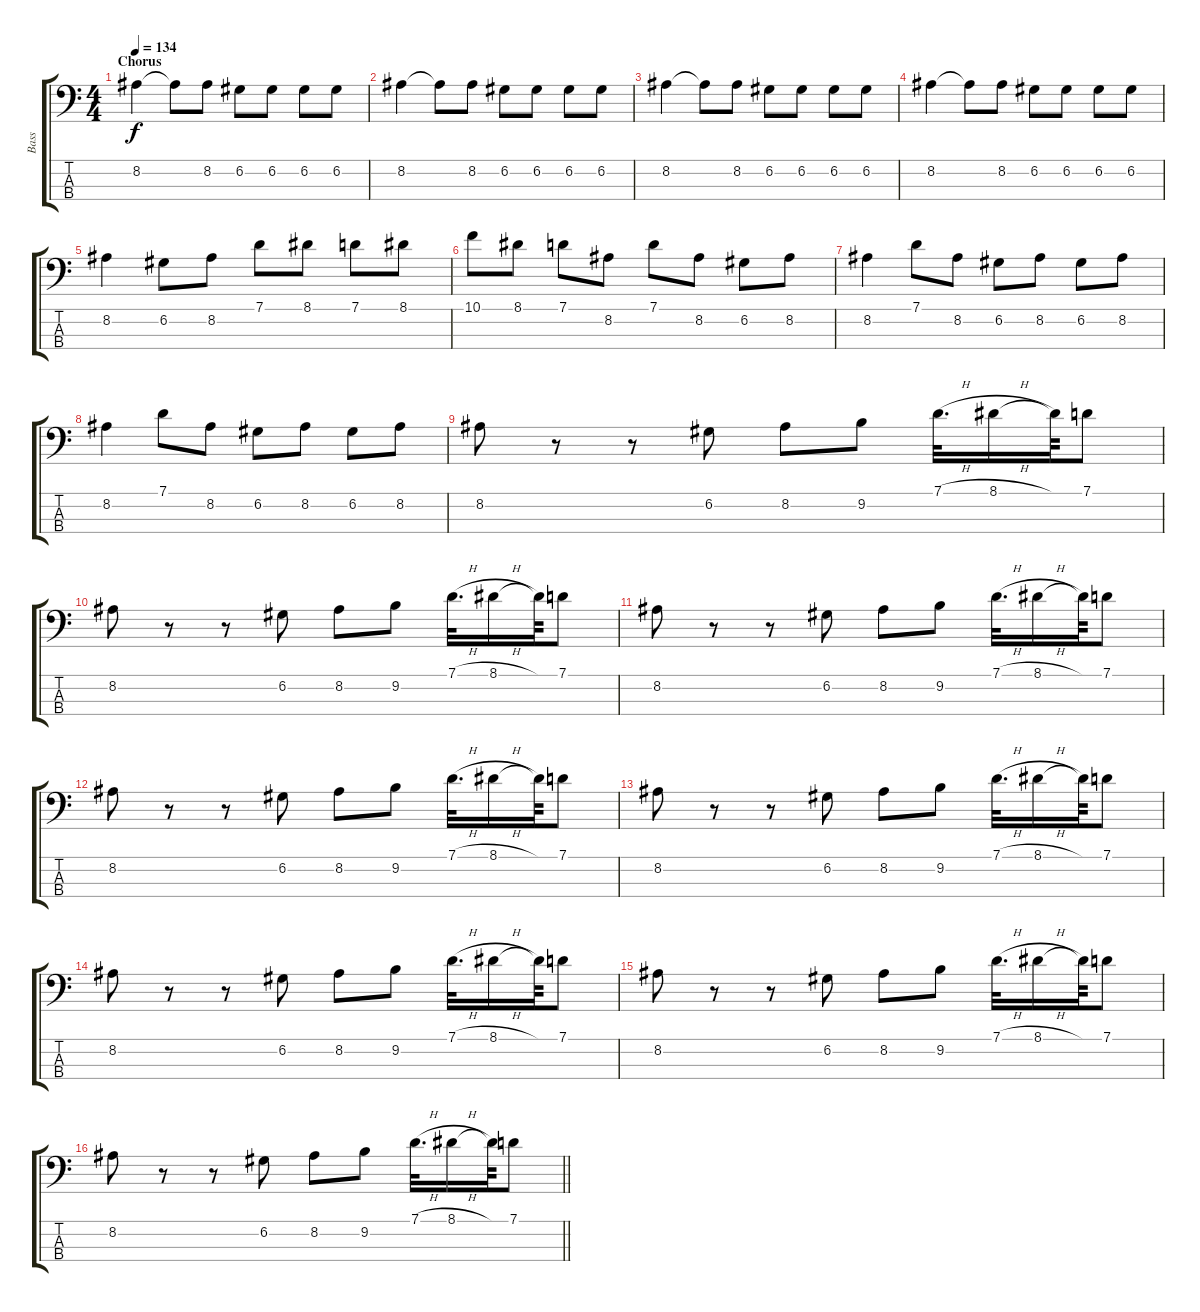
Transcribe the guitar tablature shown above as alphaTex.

\track ("Bass" "Bass") {instrument electricbasspick}
\staff {score tabs}
\tuning (G2 D2 A1 E1) {hide}
\ts (4 4)
\section ("" "Chorus")
\tempo 134
\clef f4
\ks c
8.2.4{dy f} 8.2{t}.8 8.2.8 6.2.8 6.2.8 6.2.8 6.2.8 |
8.2.4 8.2{t}.8 8.2.8 6.2.8 6.2.8 6.2.8 6.2.8 |
8.2.4 8.2{t}.8 8.2.8 6.2.8 6.2.8 6.2.8 6.2.8 |
8.2.4 8.2{t}.8 8.2.8 6.2.8 6.2.8 6.2.8 6.2.8 |
8.2.4 6.2.8 8.2.8 7.1.8 8.1.8 7.1.8 8.1.8 |
10.1.8 8.1.8 7.1.8 8.2.8 7.1.8 8.2.8 6.2.8 8.2.8 |
8.2.4 7.1.8 8.2.8 6.2.8 8.2.8 6.2.8 8.2.8 |
8.2.4 7.1.8 8.2.8 6.2.8 8.2.8 6.2.8 8.2.8 |
8.2.8 r.8 r.8 6.2.8 8.2.8 9.2.8 7.1{h}.32{d} 8.1{h}.16 8.1{t}.64 7.1.8 |
8.2.8 r.8 r.8 6.2.8 8.2.8 9.2.8 7.1{h}.32{d} 8.1{h}.16 8.1{t}.64 7.1.8 |
8.2.8 r.8 r.8 6.2.8 8.2.8 9.2.8 7.1{h}.32{d} 8.1{h}.16 8.1{t}.64 7.1.8 |
8.2.8 r.8 r.8 6.2.8 8.2.8 9.2.8 7.1{h}.32{d} 8.1{h}.16 8.1{t}.64 7.1.8 |
8.2.8 r.8 r.8 6.2.8 8.2.8 9.2.8 7.1{h}.32{d} 8.1{h}.16 8.1{t}.64 7.1.8 |
8.2.8 r.8 r.8 6.2.8 8.2.8 9.2.8 7.1{h}.32{d} 8.1{h}.16 8.1{t}.64 7.1.8 |
8.2.8 r.8 r.8 6.2.8 8.2.8 9.2.8 7.1{h}.32{d} 8.1{h}.16 8.1{t}.64 7.1.8 |
\barLineRight lightlight
8.2.8 r.8 r.8 6.2.8 8.2.8 9.2.8 7.1{h}.32{d} 8.1{h}.16 8.1{t}.64 7.1.8
